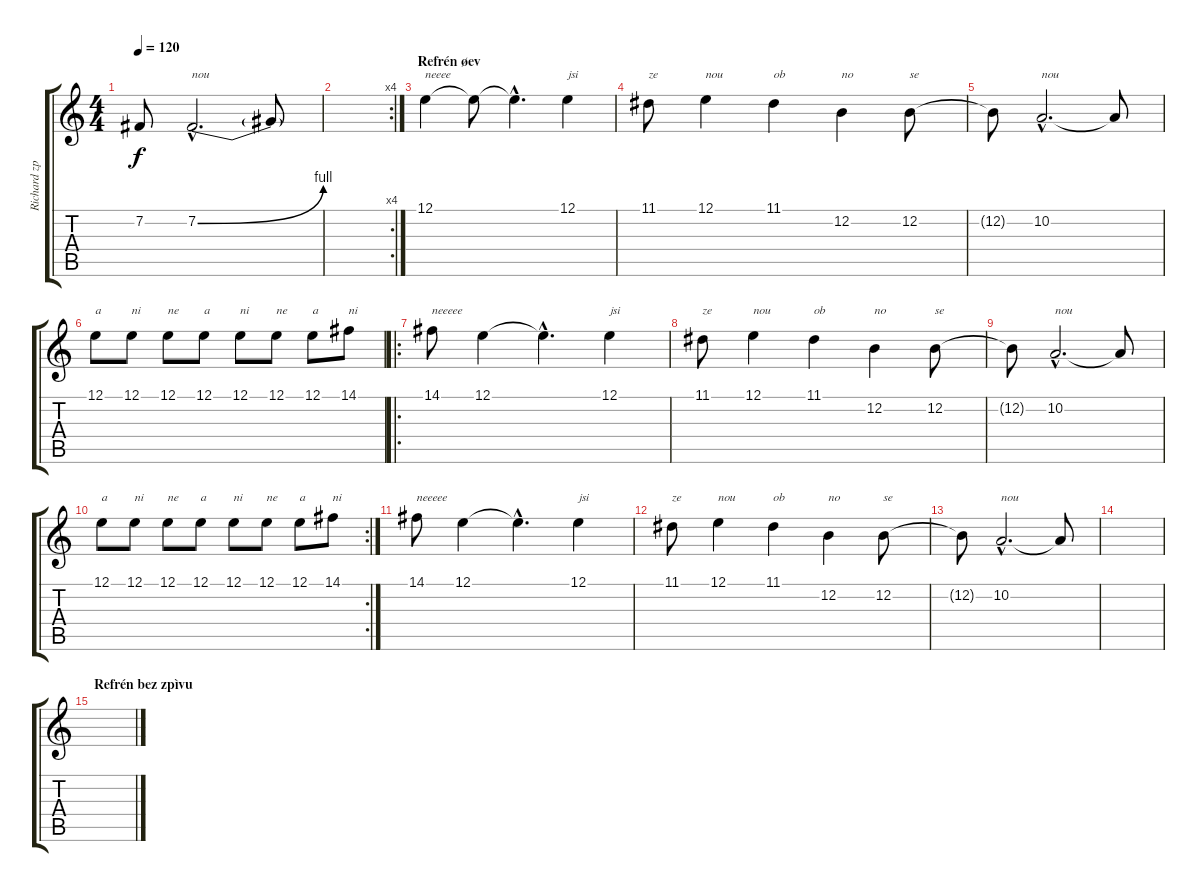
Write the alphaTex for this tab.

\track ("Richard zpev" "Richard zp") {instrument lead6voice}
\staff {score tabs}
\tuning (E4 B3 G3 D3 A2 E2) {hide}
\ts (4 4)
\tempo 120
\clef g2
\ks c
7.2{t}.8{dy f} 7.2{be (bend 0 0 60 4) hac}.2{d txt "nou"} 7.2{t}.8 |
\rc 4
|
\section ("" "Refrén øev")
12.1.4{txt "neeee" volume 11 instrument harmonica} 12.1{t}.8 12.1{hac t}.4{d} 12.1.4{txt "jsi"} |
11.1.8{txt "ze"} 12.1.4{txt "nou"} 11.1.4{txt "ob"} 12.2.4{txt "no"} 12.2.8{txt "se"} |
12.2{t}.8 10.2{hac}.2{d txt "nou"} 10.2{t}.8 |
12.1.8{txt "a"} 12.1.8{txt "ni"} 12.1.8{txt "ne"} 12.1.8{txt "a"} 12.1.8{txt "ni"} 12.1.8{txt "ne"} 12.1.8{txt "a"} 14.1.8{txt "ni"} |
\ro
14.1.8{txt "neeeee"} 12.1.4 12.1{hac t}.4{d} 12.1.4{txt "jsi"} |
11.1.8{txt "ze"} 12.1.4{txt "nou"} 11.1.4{txt "ob"} 12.2.4{txt "no"} 12.2.8{txt "se"} |
12.2{t}.8 10.2{hac}.2{d txt "nou"} 10.2{t}.8 |
\rc 2
12.1.8{txt "a"} 12.1.8{txt "ni"} 12.1.8{txt "ne"} 12.1.8{txt "a"} 12.1.8{txt "ni"} 12.1.8{txt "ne"} 12.1.8{txt "a"} 14.1.8{txt "ni"} |
14.1.8{txt "neeeee"} 12.1.4 12.1{hac t}.4{d} 12.1.4{txt "jsi"} |
11.1.8{txt "ze"} 12.1.4{txt "nou"} 11.1.4{txt "ob"} 12.2.4{txt "no"} 12.2.8{txt "se"} |
12.2{t}.8 10.2{hac}.2{d txt "nou"} 10.2{t}.8 |
|
\section ("" "Refrén bez zpìvu")
